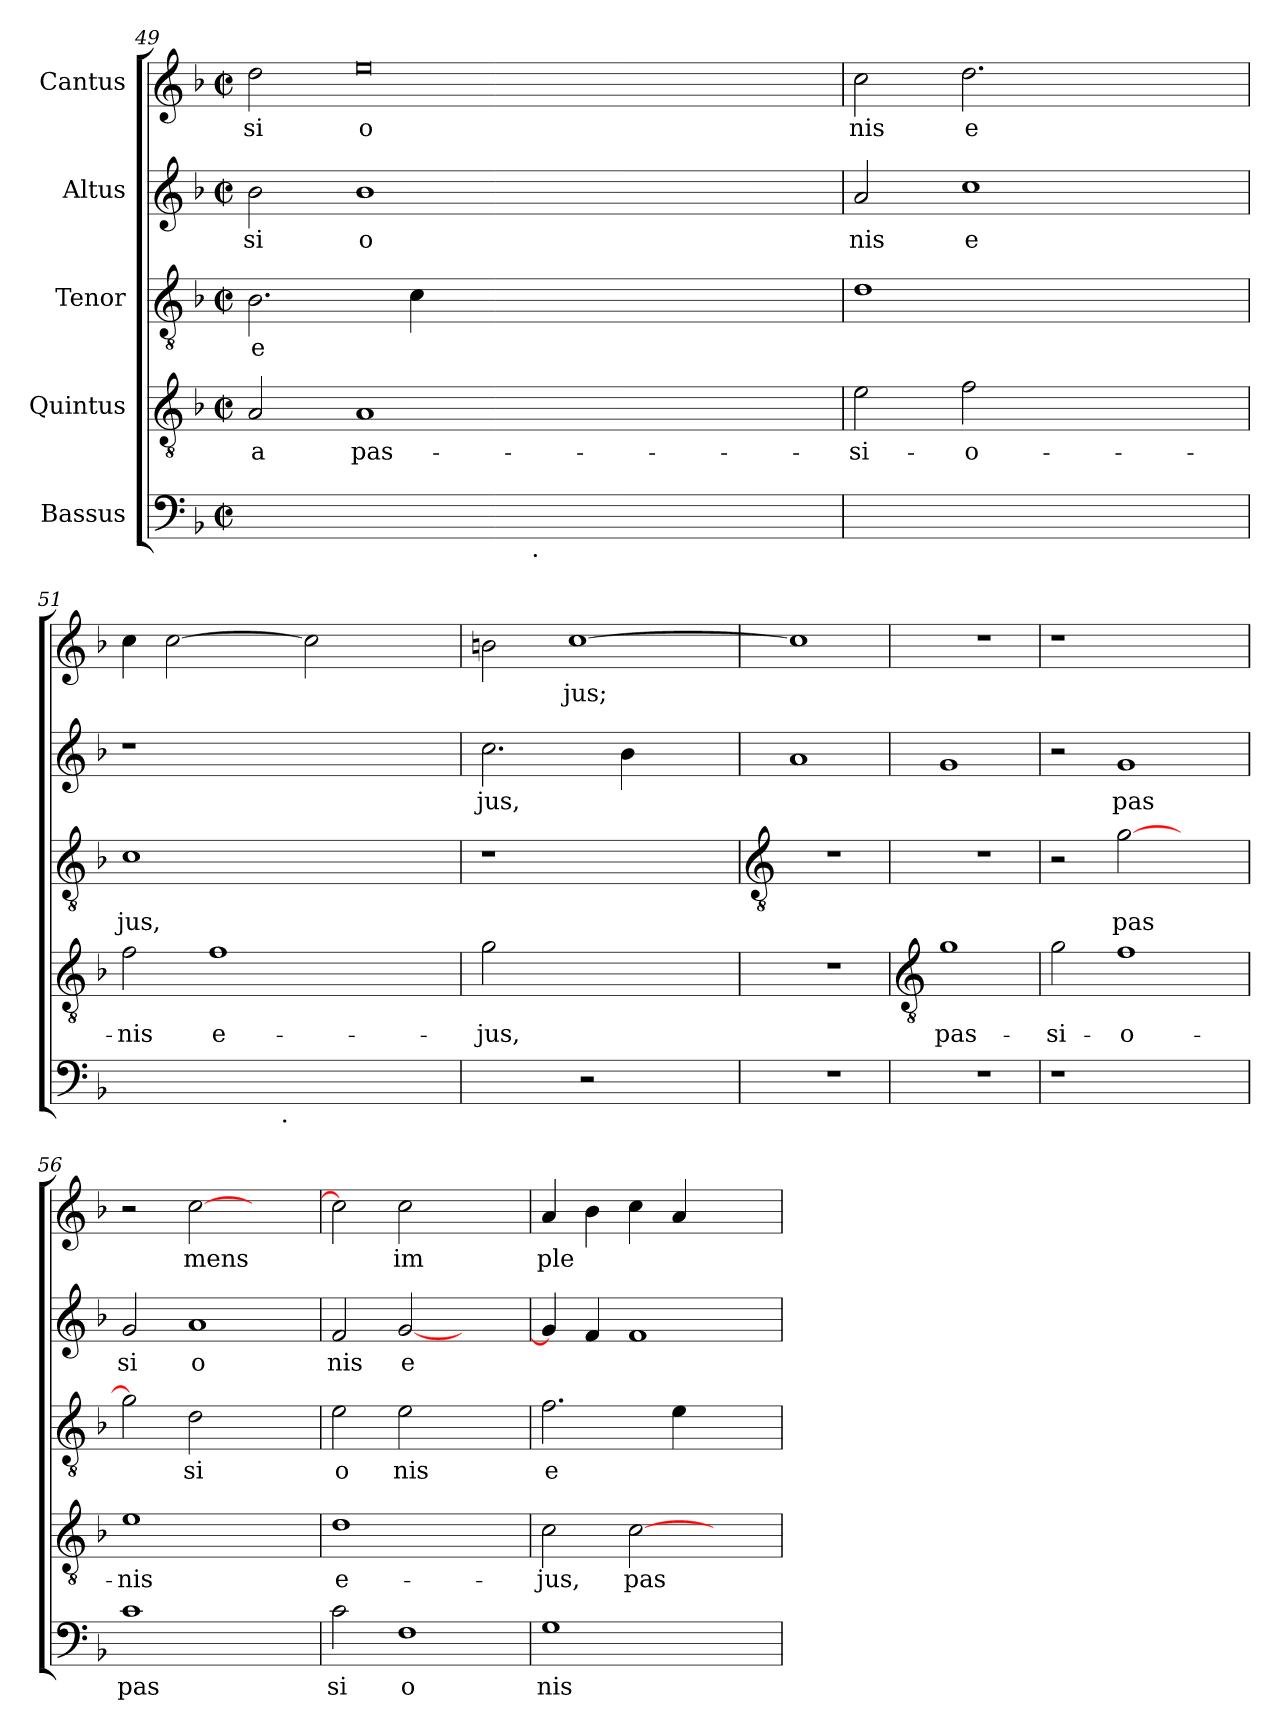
**kern	**text	**kern	**text	**kern	**text	**kern	**text	**kern	**text
*part5	*part5	*part4	*part4	*part3	*part3	*part2	*part2	*part1	*part1
*staff5	*staff5	*staff4	*staff4	*staff3	*staff3	*staff2	*staff2	*staff1	*staff1
*I"Bassus	*	*I"Quintus	*	*I"Tenor	*	*I"Altus	*	*I"Cantus	*
!!LO:LB:g=z
*clefF4	*	*clefGv2	*	*clefGv2	*	*clefG2	*	*clefG2	*
*k[b-]	*	*k[b-]	*	*k[b-]	*	*k[b-]	*	*k[b-]	*
*F:	*	*F:	*	*F:	*	*F:	*	*F:	*
*M2/2	*	*M2/2	*	*M2/2	*	*M2/2	*	*M2/2	*
*met(c|)	*	*met(c|)	*	*met(c|)	*	*met(c|)	*	*met(c|)	*
=49	=49	=49	=49	=49	=49	=49	=49	=49	=49
!	!	!	!LO:LY:b	!	!LO:LY:b	!	!LO:LY:b	!	!LO:LY:b
4ryy	.	2A/	a	2.B-\	e	2b-\	si	2dd\	si
4ryy	.	.	.	.	.	.	.	.	.
!	!	!	!LO:LY:b	!	!	!	!LO:LY:b	!	!LO:LY:b
4ryy	.	1A	pas-	.	.	1b-	o	0ee	o
64ryy	.	.	.	4c\	.	.	.	.	.
64ryy	.	.	.	.	.	.	.	.	.
64ryy	.	.	.	.	.	.	.	.	.
64ryy	.	.	.	.	.	.	.	.	.
64ryy	.	.	.	.	.	.	.	.	.
64ryy	.	.	.	.	.	.	.	.	.
64ryy	.	.	.	.	.	.	.	.	.
64ryy	.	.	.	.	.	.	.	.	.
64ryy	.	.	.	.	.	.	.	.	.
64ryy	.	.	.	.	.	.	.	.	.
64ryy	.	.	.	.	.	.	.	.	.
64ryy	.	.	.	.	.	.	.	.	.
!LO:TX:b:t=.	!	!	!	!	!	!	!	!	!
64ryy	.	.	.	.	.	.	.	.	.
4ryy	.	.	.	.	.	.	.	.	.
.	.	.	.	1.ryy	.	.	.	.	.
1ryy	.	.	.	.	.	.	.	.	.
.	.	1ryy	.	.	.	1ryy	.	.	.
4ryy	.	.	.	.	.	.	.	.	.
32.ryy	.	.	.	.	.	.	.	.	.
!!LO:LB:g=z
=50	=50	=50	=50	=50	=50	=50	=50	=50	=50
!	!	!	!LO:LY:b	!	!	!	!LO:LY:b	!	!LO:LY:b
4ryy	.	2e\	-si-	1d	.	2a/	nis	2cc\	nis
4ryy	.	.	.	.	.	.	.	.	.
!	!	!	!LO:LY:b	!	!	!	!LO:LY:b	!	!LO:LY:b
4ryy	.	2f\	-o-	.	.	1cc	e	2.dd\	e
64ryy	.	.	.	.	.	.	.	.	.
64ryy	.	.	.	.	.	.	.	.	.
64ryy	.	.	.	.	.	.	.	.	.
4ryy	.	.	.	.	.	.	.	.	.
.	.	2ryy	.	2ryy	.	.	.	.	.
4ryy	.	.	.	.	.	.	.	.	.
.	.	.	.	.	.	.	.	4ryy	.
8ryy	.	.	.	.	.	.	.	.	.
16ryy	.	.	.	.	.	.	.	.	.
64ryy	.	.	.	.	.	.	.	.	.
=51A	=51A	=51A	=51A	=51A	=51A	=51A	=51A	=51A	=51A
!	!	!	!LO:LY:b	!	!LO:LY:b	!	!	!	!
4ryy	.	2f\	-nis	1c	jus,	1r	.	4cc\	.
4ryy	.	.	.	.	.	.	.	[2cc\	.
!	!	!	!LO:LY:b	!	!	!	!	!	!
32ryy	.	1f	e-	.	.	.	.	.	.
32ryy	.	.	.	.	.	.	.	.	.
32ryy	.	.	.	.	.	.	.	.	.
32ryy	.	.	.	.	.	.	.	.	.
32ryy	.	.	.	.	.	.	.	.	.
32ryy	.	.	.	.	.	.	.	.	.
!LO:TX:b:t=.	!	!	!	!	!	!	!	!	!
32ryy	.	.	.	.	.	.	.	.	.
4ryy	.	.	.	.	.	.	.	.	.
.	.	.	.	.	.	.	.	2cc\]	.
4ryy	.	.	.	.	.	.	.	.	.
.	.	.	.	2ryy	.	2ryy	.	.	.
4ryy	.	.	.	.	.	.	.	.	.
.	.	.	.	.	.	.	.	4ryy	.
32ryy	.	.	.	.	.	.	.	.	.
!!LO:LB:g=z
=52A	=52A	=52A	=52A	=52A	=52A	=52A	=52A	=52A	=52A
!	!	!	!LO:LY:b	!	!	!	!LO:LY:b	!	!
4ryy	.	2g\	-jus,	1r	.	2.cc\	jus,	2bn\	.
4ryy	.	.	.	.	.	.	.	.	.
!	!	!	!	!	!	!	!	!	!LO:LY:b
32ryy	.	1ryy	.	.	.	.	.	[1cc	jus;
2r	.	.	.	.	.	.	.	.	.
.	.	.	.	.	.	4b-\	.	.	.
.	.	.	.	2ryy	.	2ryy	.	.	.
4...ryy	.	.	.	.	.	.	.	.	.
!!LO:LB:g=z
=53A	=53A	=53A	=53A	=53A	=53A	=53A	=53A	=53A	=53A
*	*	*	*	*clefGv2	*	*	*	*	*
1r	.	1r	.	1r	.	1a	.	1cc]	.
!!LO:LB:g=z
=54A	=54A	=54A	=54A	=54A	=54A	=54A	=54A	=54A	=54A
*	*	*clefGv2	*	*	*	*	*	*	*
!	!	!	!LO:LY:b	!	!	!	!	!	!
1r	.	1g	pas-	1r	.	1g	.	1r	.
=55A	=55A	=55A	=55A	=55A	=55A	=55A	=55A	=55A	=55A
!	!	!	!LO:LY:b	!	!	!	!	!	!
1r	.	2g\	-si-	2r	.	2r	.	1r	.
!	!	!	!LO:LY:b	!	!LO:LY:b	!	!LO:LY:b	!	!
.	.	1f	-o-	[2g\	pas	1g	pas	.	.
2ryy	.	.	.	2ryy	.	.	.	2ryy	.
!!LO:LB:g=z
=56A	=56A	=56A	=56A	=56A	=56A	=56A	=56A	=56A	=56A
!	!LO:LY:b	!	!LO:LY:b	!	!	!	!LO:LY:b	!	!
1c	pas	1e	-nis	2g\]	.	2g/	si	2r	.
!	!	!	!	!	!LO:LY:b	!	!LO:LY:b	!	!LO:LY:b
.	.	.	.	2d\	si	1a	o	[2cc\	mens
2ryy	.	2ryy	.	2ryy	.	.	.	2ryy	.
=57A	=57A	=57A	=57A	=57A	=57A	=57A	=57A	=57A	=57A
!	!LO:LY:b	!	!LO:LY:b	!	!LO:LY:b	!	!LO:LY:b	!	!
2c\	si	1d	e-	2e\	o	2f/	nis	2cc\]	.
!	!LO:LY:b	!	!	!	!LO:LY:b	!	!LO:LY:b	!	!LO:LY:b
1F	o	.	.	2e\	nis	[2g/	e	2cc\	im
.	.	2ryy	.	2ryy	.	2ryy	.	2ryy	.
=58A	=58A	=58A	=58A	=58A	=58A	=58A	=58A	=58A	=58A
!	!LO:LY:b	!	!LO:LY:b	!	!LO:LY:b	!	!	!	!LO:LY:b
1G	nis	2c\	-jus,	2.f\	e	4g/]	.	4a/	ple
.	.	.	.	.	.	4f/	.	4b-\	.
!	!	!	!LO:LY:b	!	!	!	!	!	!
.	.	[2c\	pas-	.	.	1f	.	4cc\	.
.	.	.	.	4e\	.	.	.	4a/	.
2ryy	.	2ryy	.	2ryy	.	.	.	2ryy	.
=	=	=	=	=	=	=	=	=	=
*-	*-	*-	*-	*-	*-	*-	*-	*-	*-
